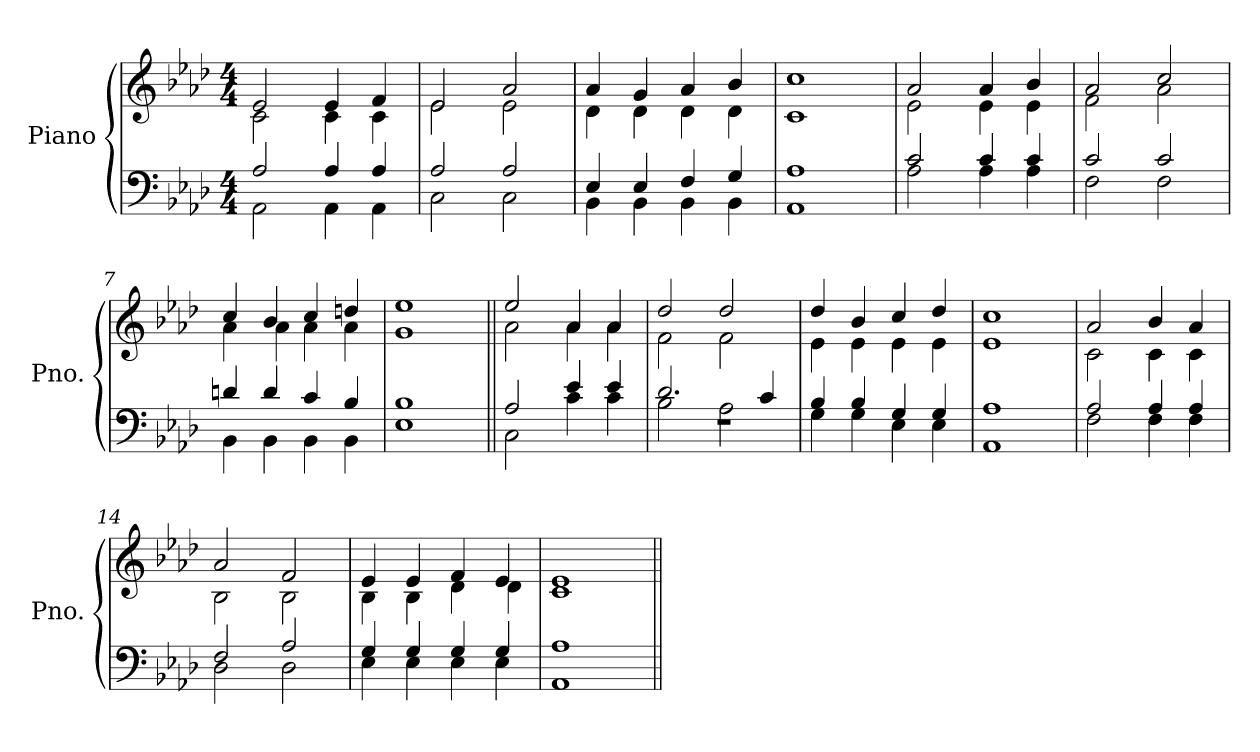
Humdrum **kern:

**kern	**kern
*part1	*part1
*staff2	*staff1
*I"Piano	*
*I'Pno.	*
*clefF4	*clefG2
*k[b-e-a-d-]	*k[b-e-a-d-]
*M4/4	*M4/4
=1	=1
*^	*^
*	*^	*	*
1ryy	2A-/	2AA-\	2e-/	2c\
.	4A-/	4AA-\	4e-/	4c\
.	4A-/	4AA-\	4f/	4c\
=2	=2	=2	=2	=2
1ryy	2A-/	2C\	2e-/	2e-\
.	2A-/	2C\	2a-/	2e-\
=3	=3	=3	=3	=3
1ryy	4E-/	4BB-\	4a-/	4d-\
.	4E-/	4BB-\	4g/	4d-\
.	4F/	4BB-\	4a-/	4d-\
.	4G/	4BB-\	4b-/	4d-\
=4	=4	=4	=4	=4
1ryy	1A-	1AA-	1cc	1c
!!LO:LB:g=z	!!
=5	=5	=5	=5	=5
1ryy	2c/	2A-\	2a-/	2e-\
.	4c/	4A-\	4a-/	4e-\
.	4c/	4A-\	4b-/	4e-\
=6	=6	=6	=6	=6
1ryy	2c/	2F\	2a-/	2f\
.	2c/	2F\	2cc/	2a-\
=7	=7	=7	=7	=7
1ryy	4dn/	4BB-\	4cc/	4a-\
.	4d/	4BB-\	4b-/	4a-\
.	4c/	4BB-\	4cc/	4a-\
.	4B-/	4BB-\	4ddn/	4a-\
=8	=8	=8	=8	=8
1ryy	1B-	1E-	1ee-	1g
!!LO:LB:g=z	!!
=9||	=9||	=9||	=9||	=9||
1ryy	2A-/	2C\	2ee-/	2a-\
.	4e-/	4c\	4a-/	4a-\
.	4e-/	4c\	4a-/	4a-\
=10	=10	=10	=10	=10
1r	2.d-/	2B-\	2dd-/	2f\
.	.	2A-\	2dd-/	2f\
.	4c/	.	.	.
=11	=11	=11	=11	=11
1ryy	4B-/	4G\	4dd-/	4e-\
.	4B-/	4G\	4b-/	4e-\
.	4G/	4E-\	4cc/	4e-\
.	4G/	4E-\	4dd-/	4e-\
=12	=12	=12	=12	=12
1ryy	1A-	1AA-	1cc	1e-
!!LO:LB:g=z	!!
=13	=13	=13	=13	=13
1ryy	2A-/	2F\	2a-/	2c\
.	4A-/	4F\	4b-/	4c\
.	4A-/	4F\	4a-/	4c\
=14	=14	=14	=14	=14
1ryy	2F/	2D-\	2a-/	2B-\
.	2A-/	2D-\	2f/	2B-\
=15	=15	=15	=15	=15
1ryy	4G/	4E-\	4e-/	4B-\
.	4G/	4E-\	4e-/	4B-\
.	4G/	4E-\	4f/	4d-\
.	4G/	4E-\	4e-/	4d-\
=16	=16	=16	=16	=16
1ryy	1A-	1AA-	1e-	1c
*v	*v	*v	*	*
*	*v	*v
=||	=||
*-	*-
